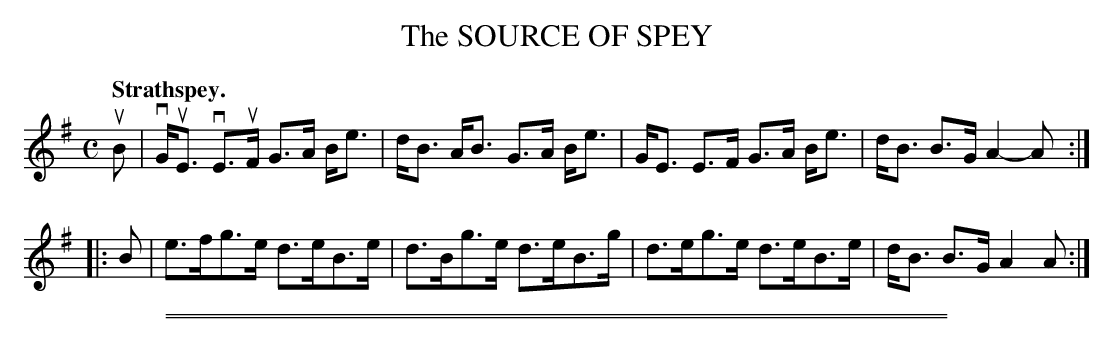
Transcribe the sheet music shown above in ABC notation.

X:1
T: The SOURCE OF SPEY
Q:"Strathspey."
M: C
L: 1/8
K: Em
uB |\
vG<uE vE>uF G>A B<e | d<B A<B G>A B<e |\
G<E E>F G>A B<e | d<B B>G A2-A :|
|: B |\
e>fg>e d>eB>e | d>Bg>e d>eB>g |\
d>eg>e d>eB>e | d<B B>G A2A :|
